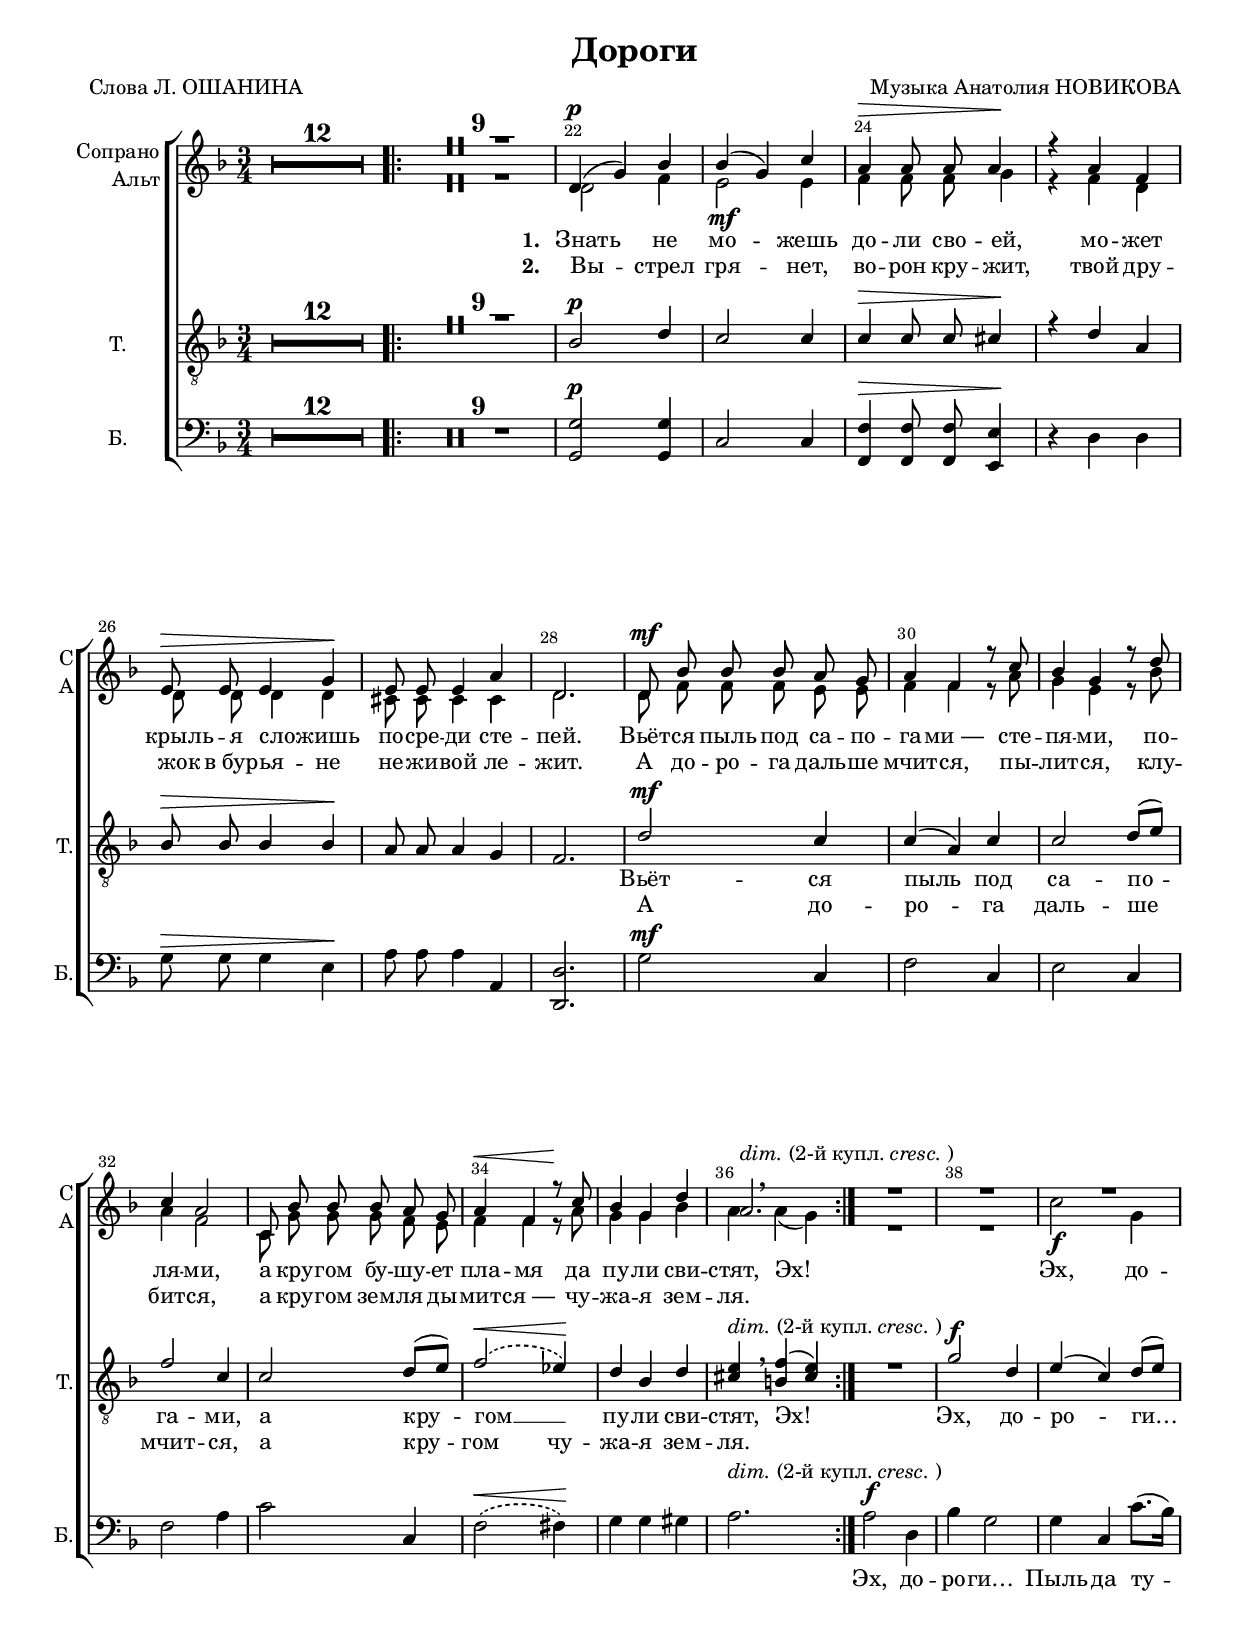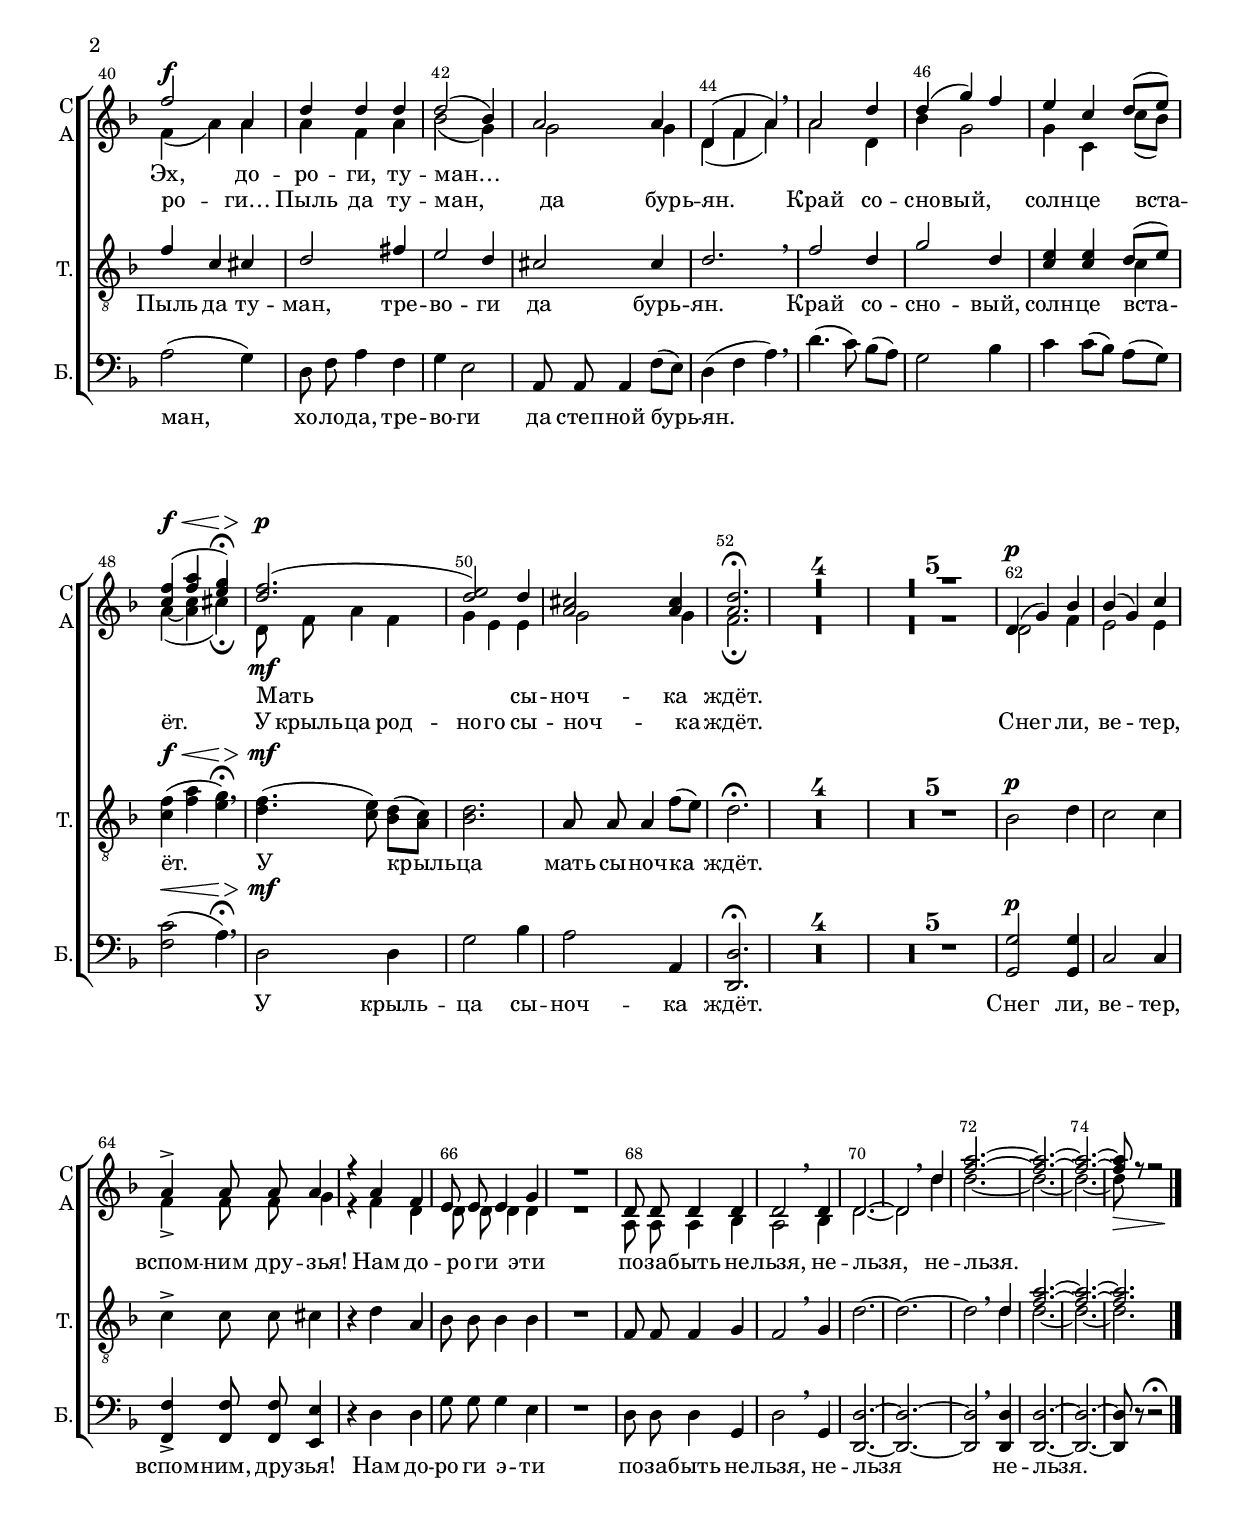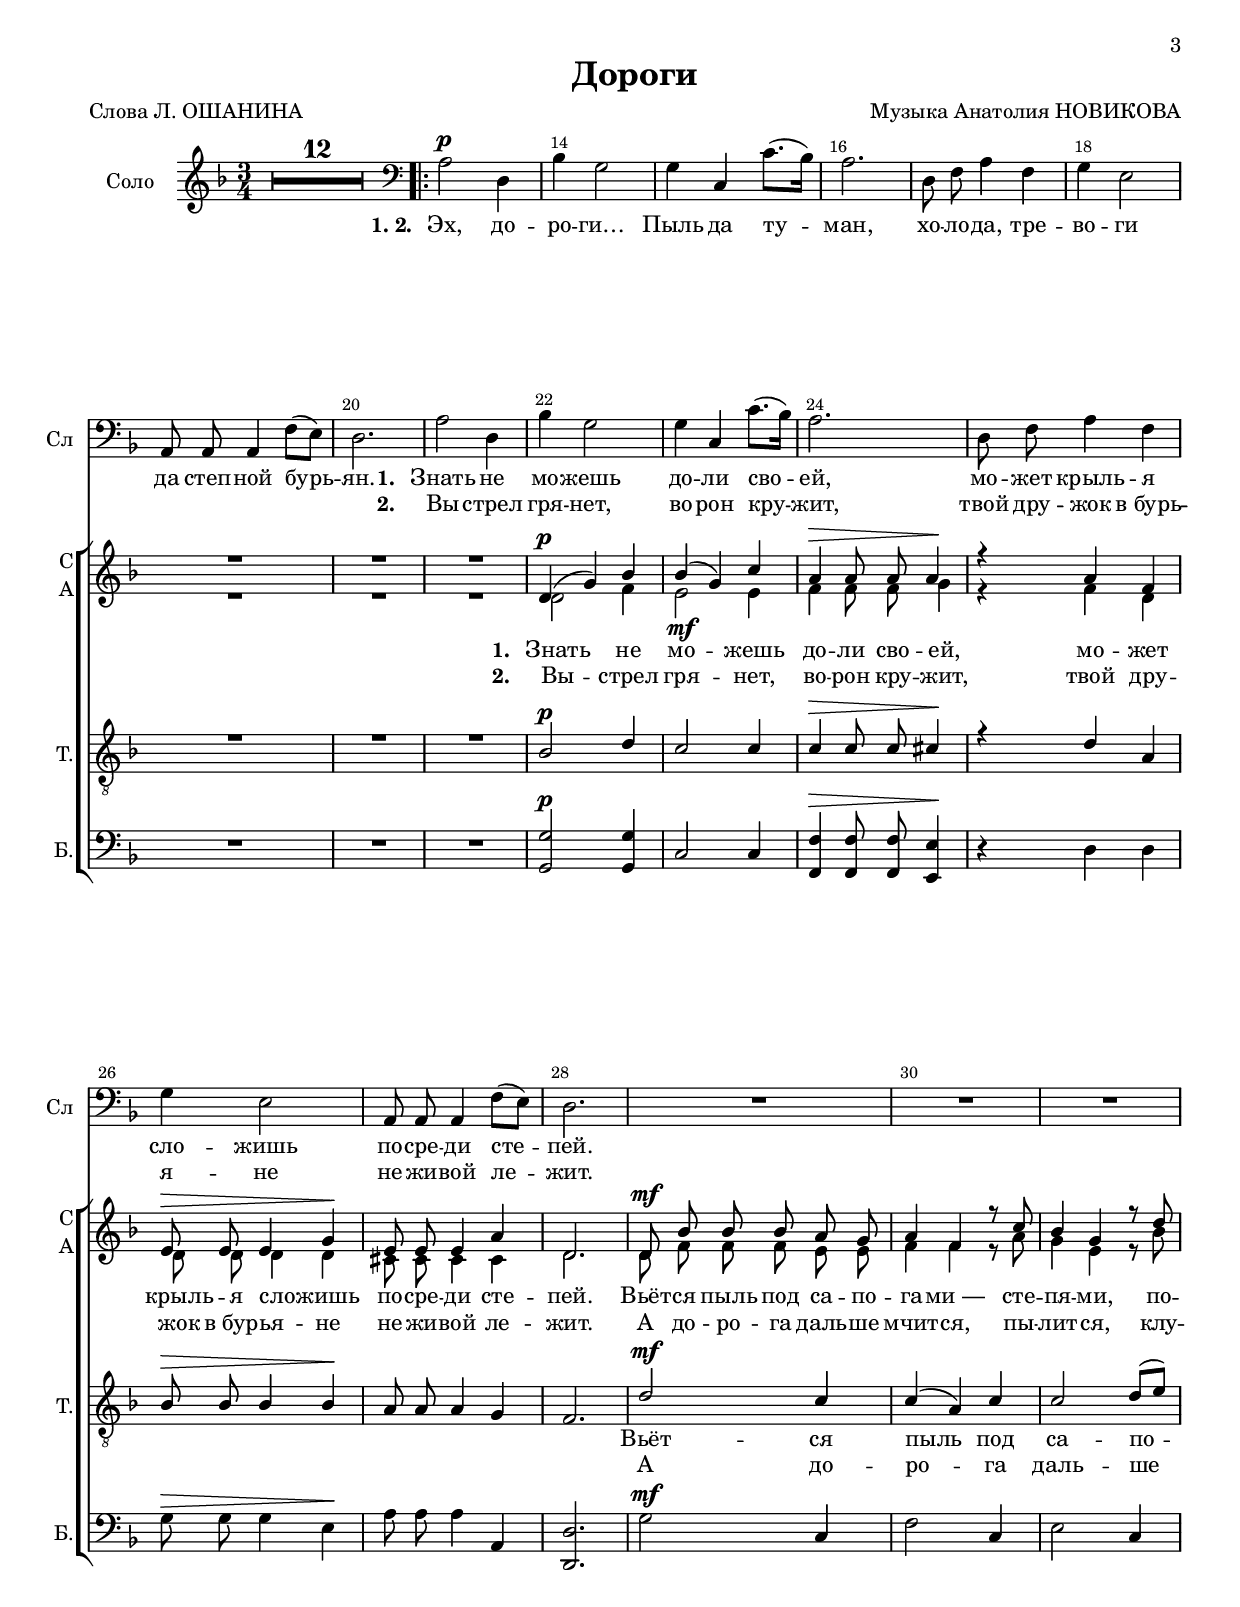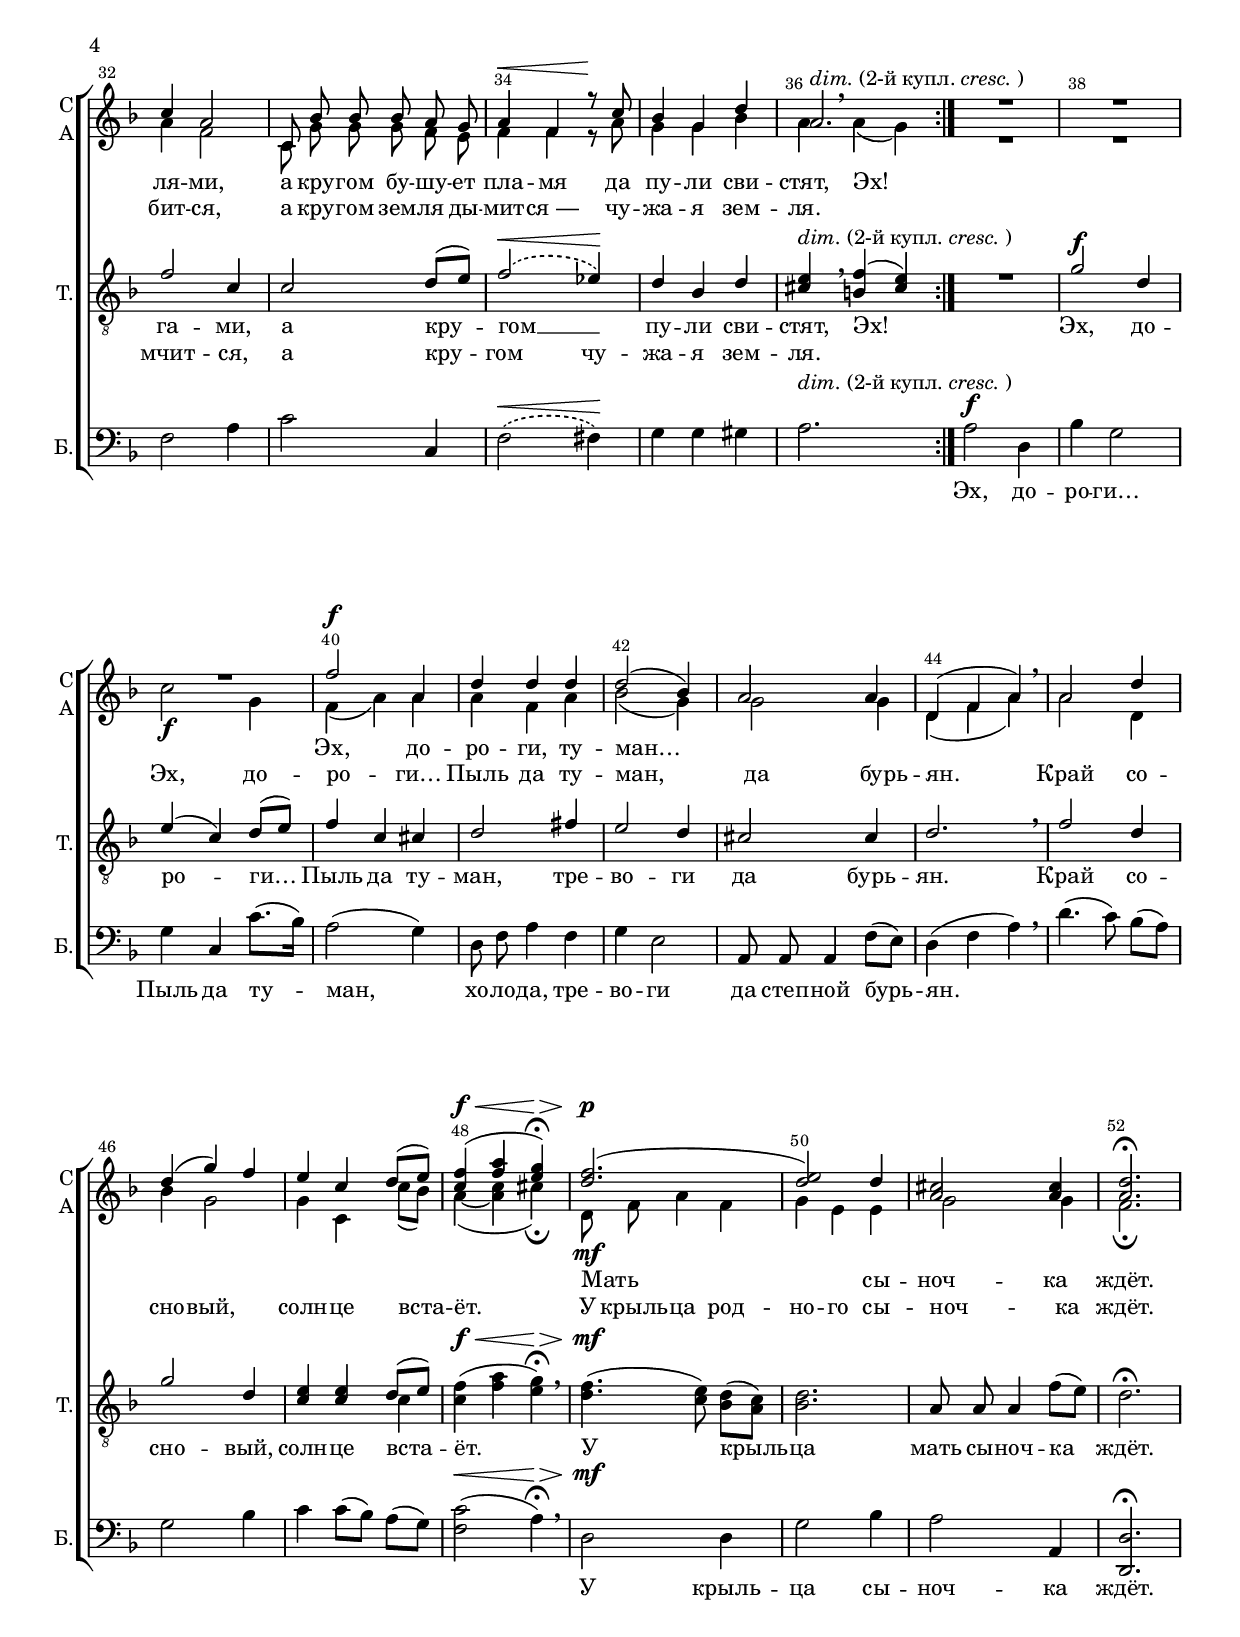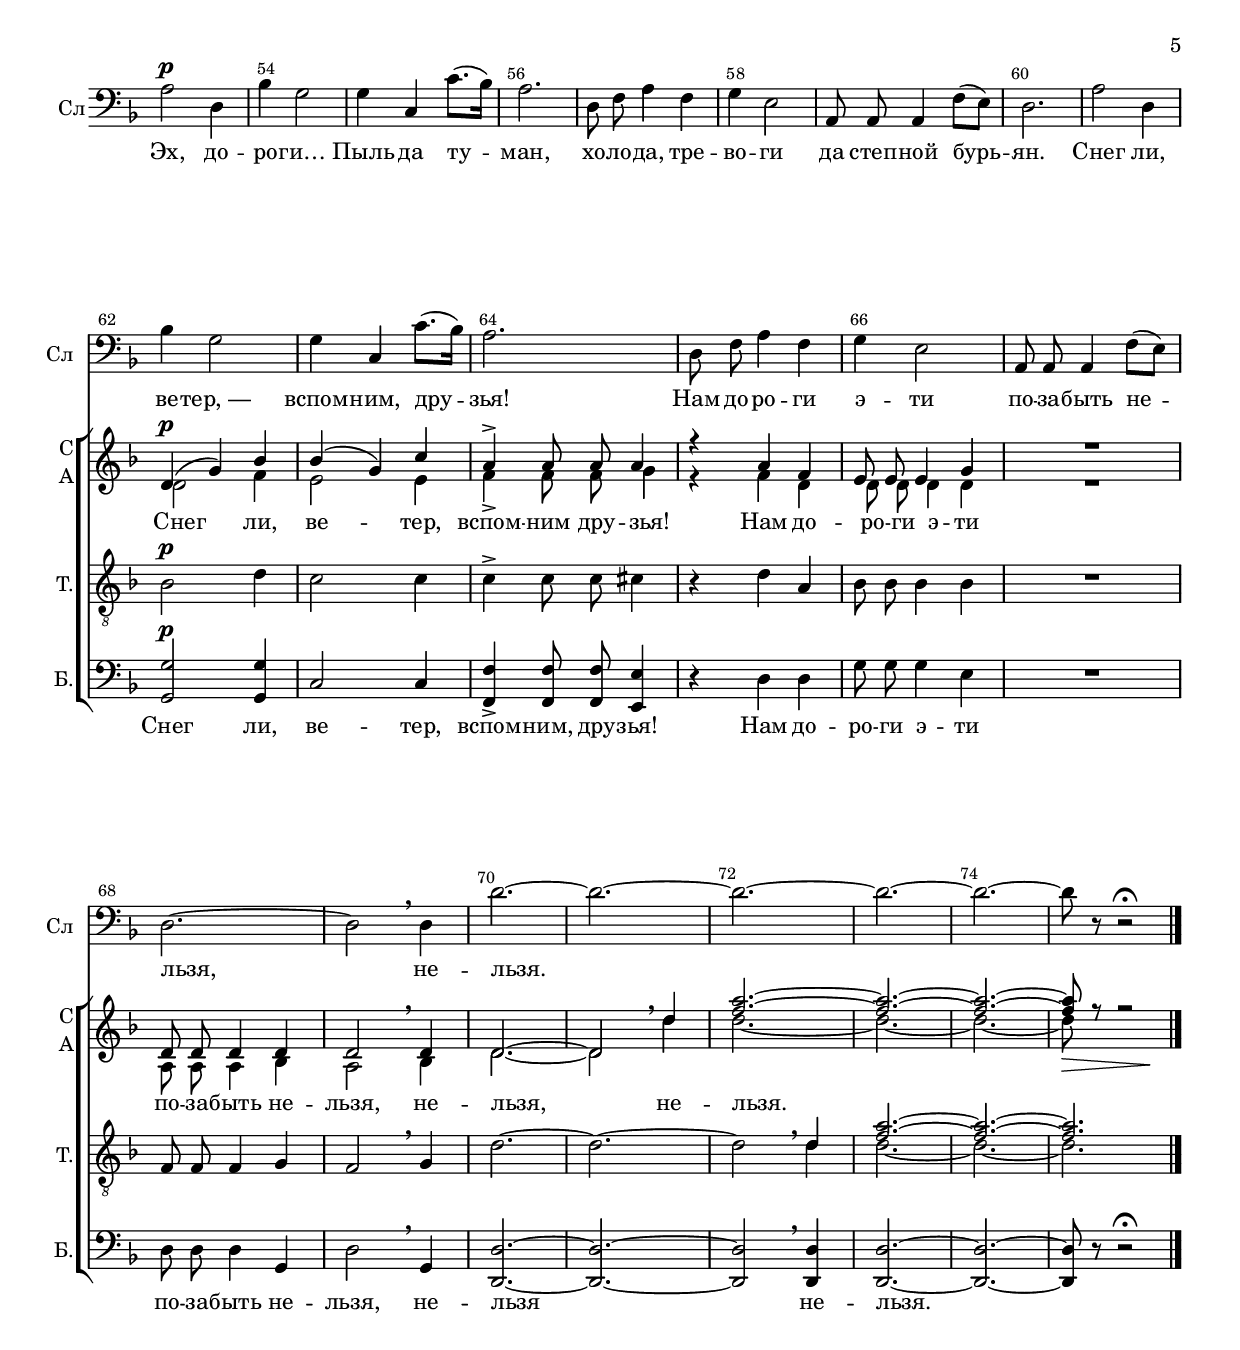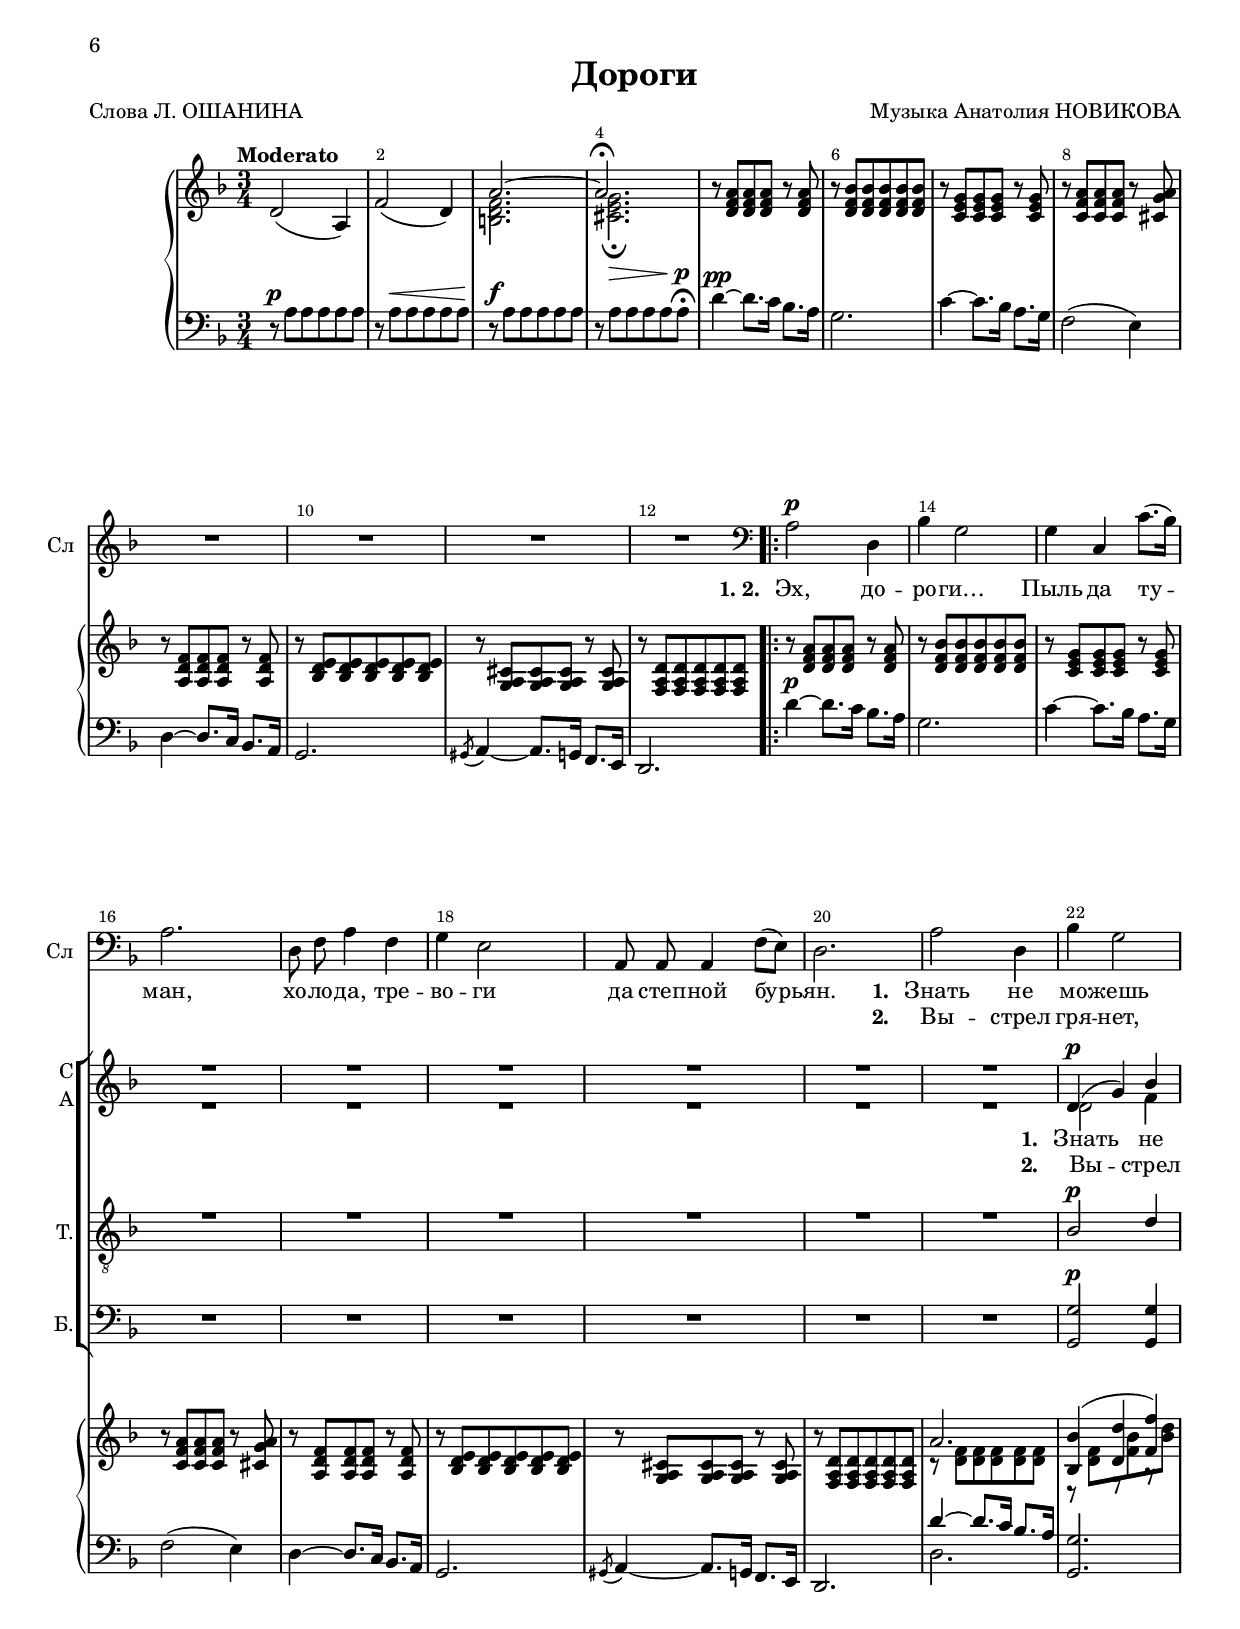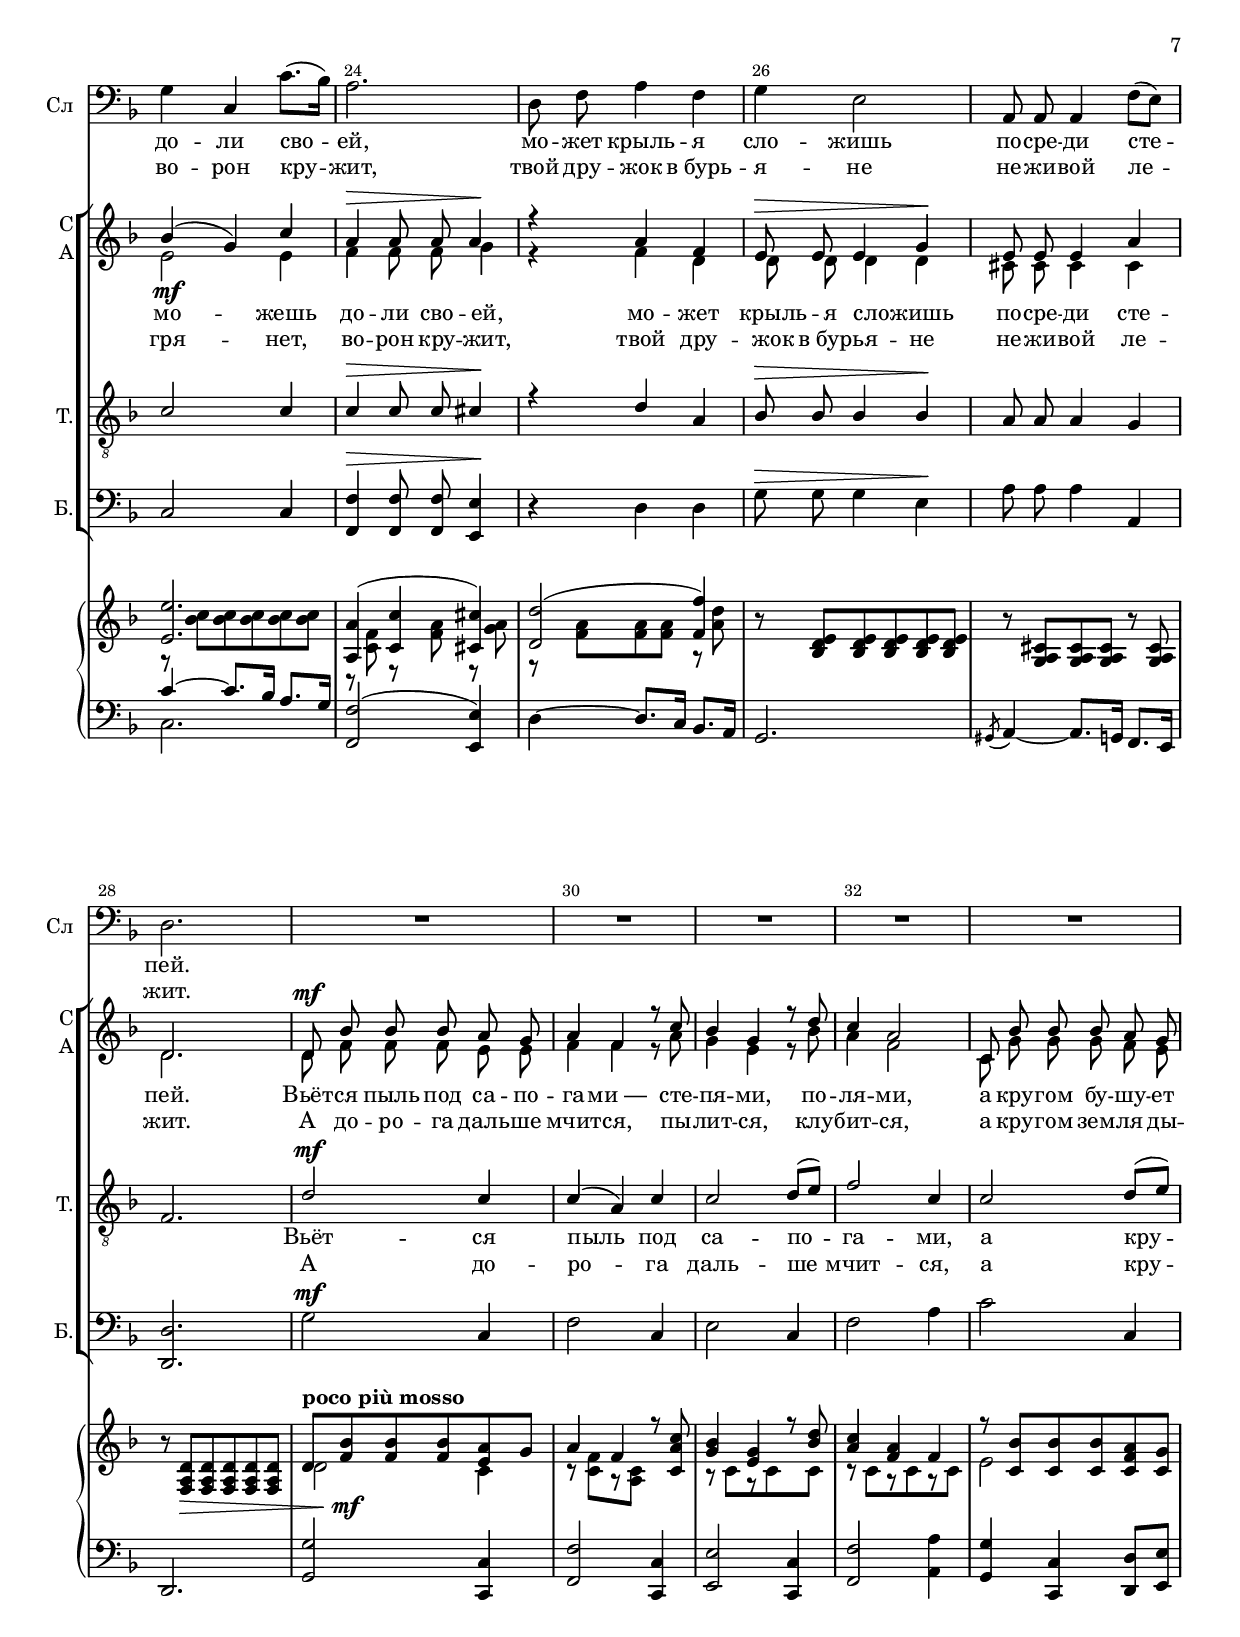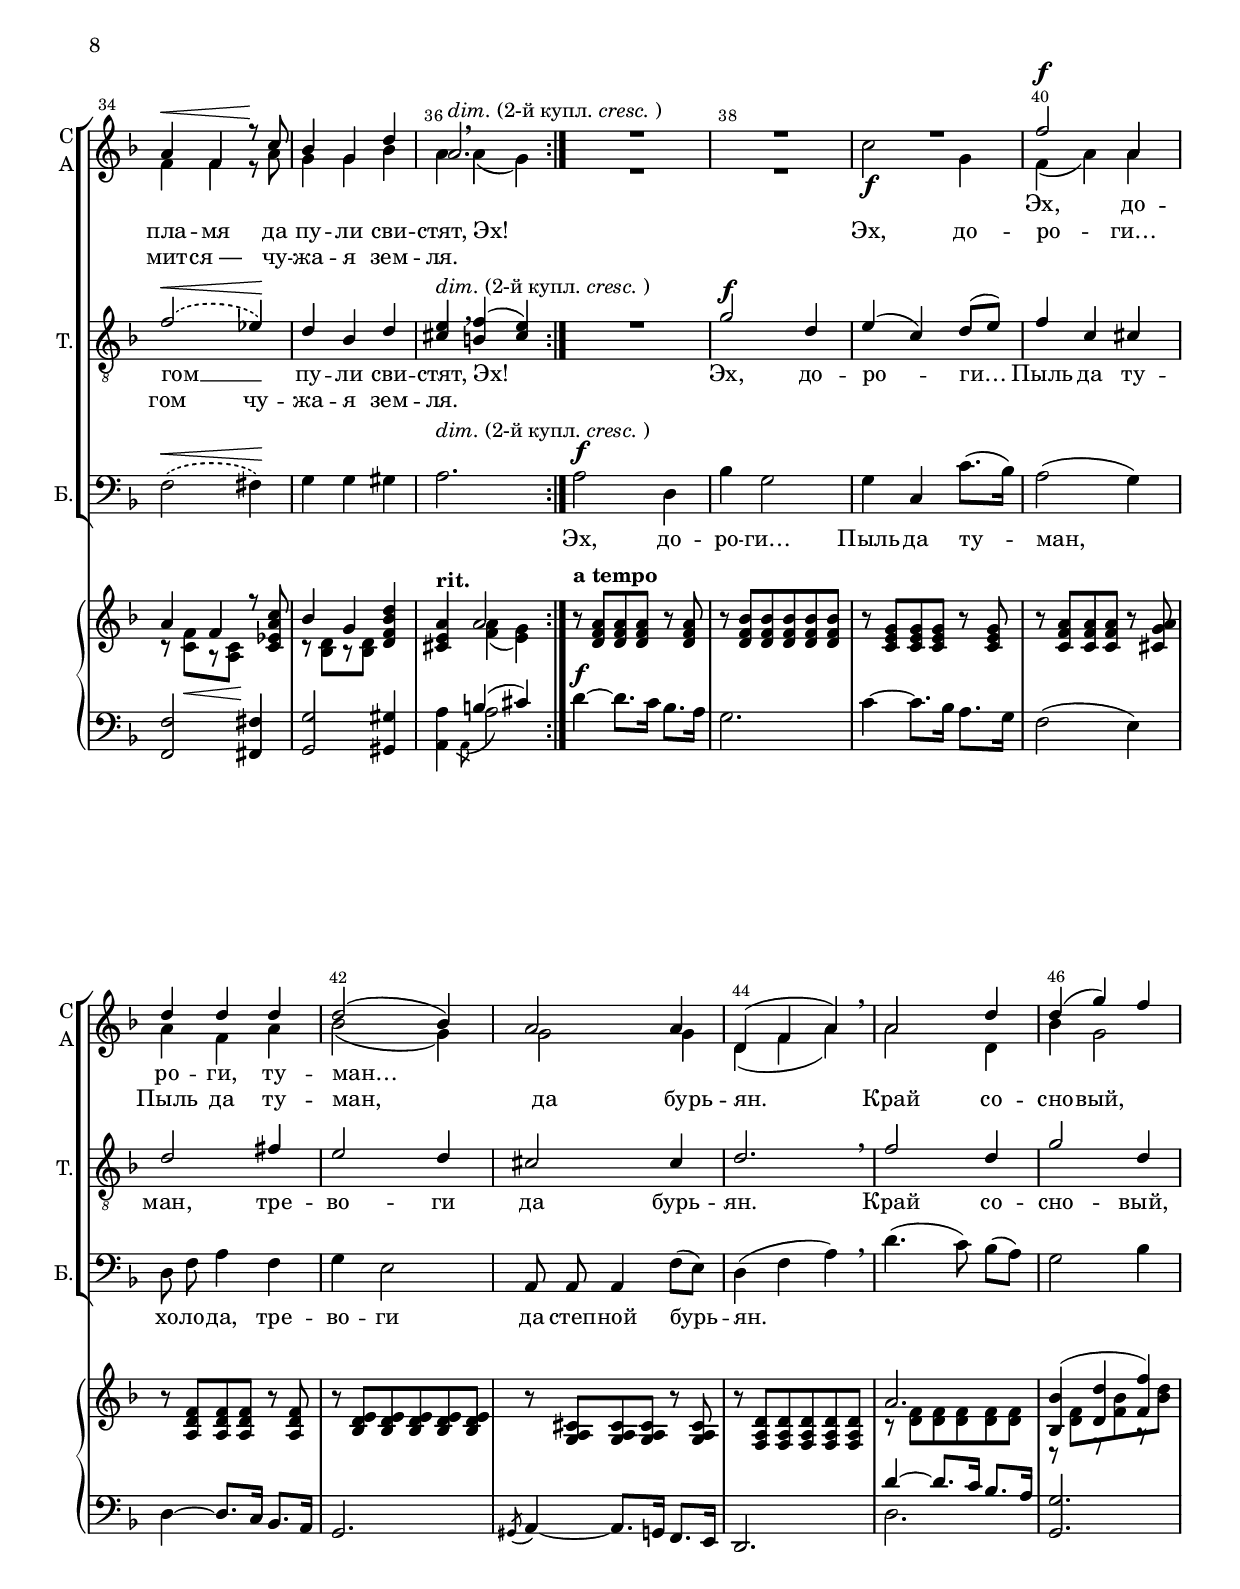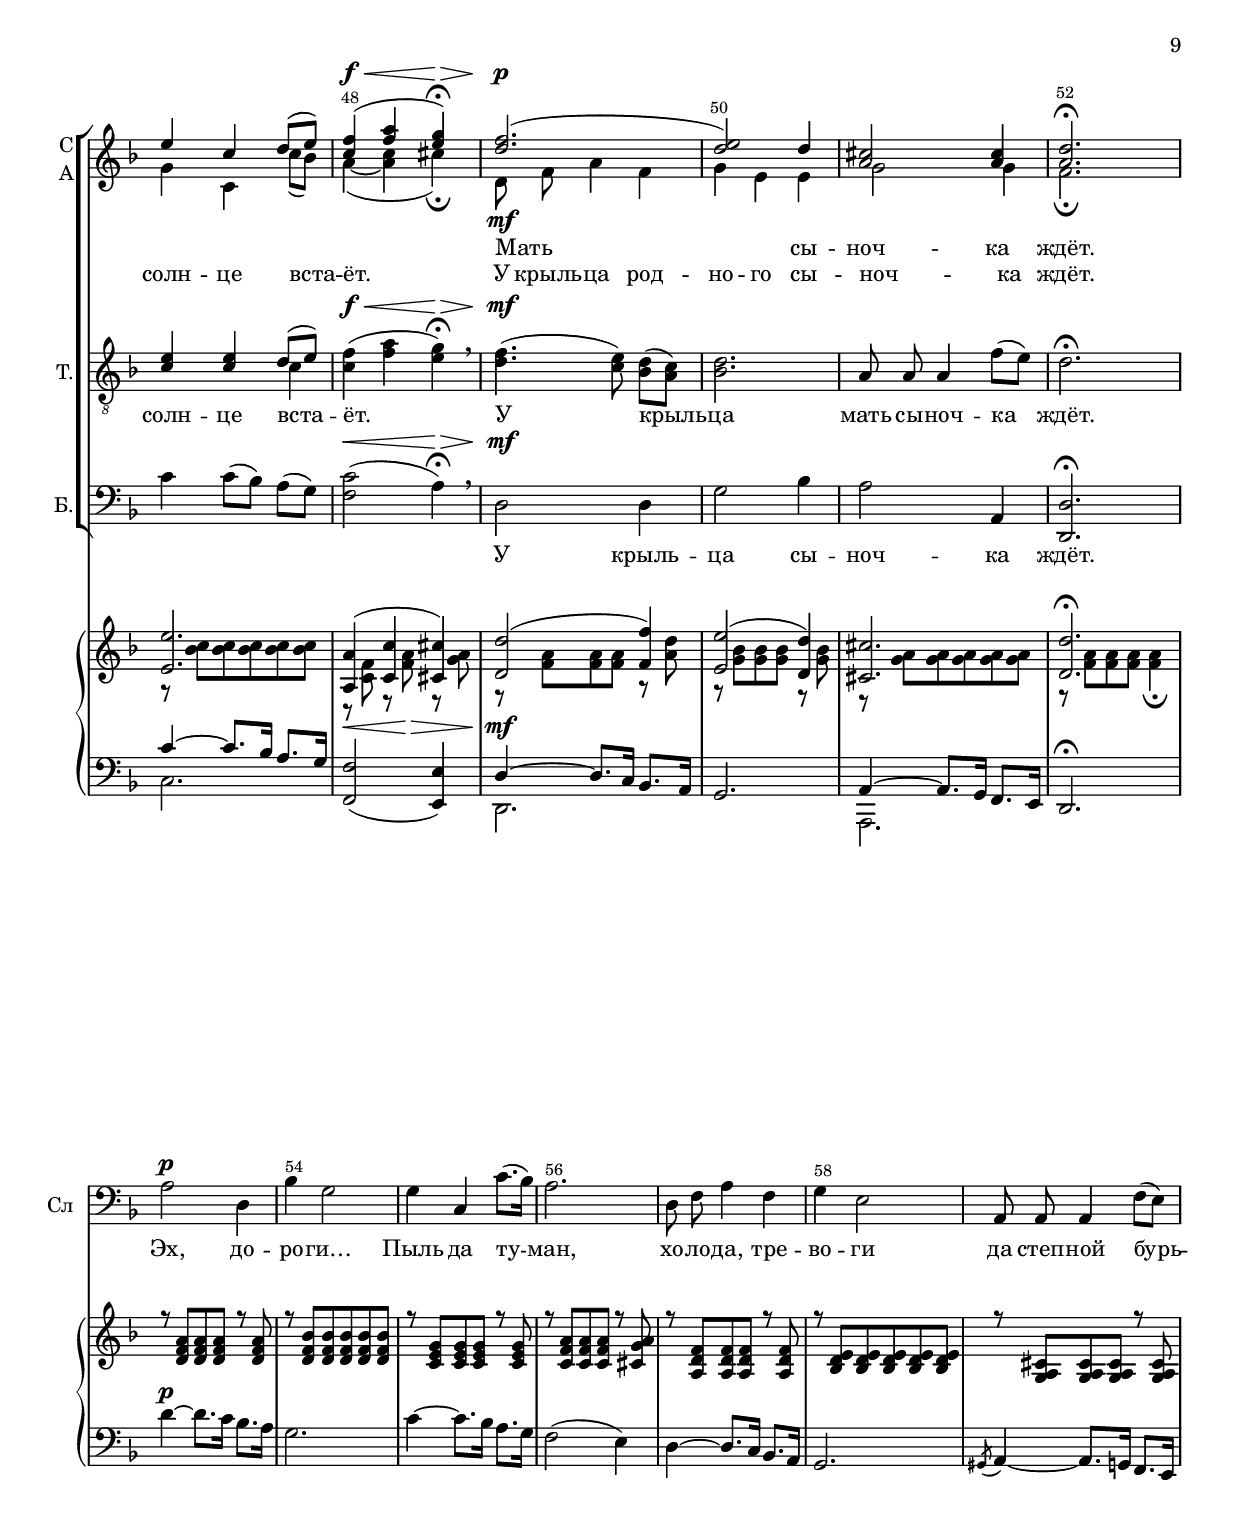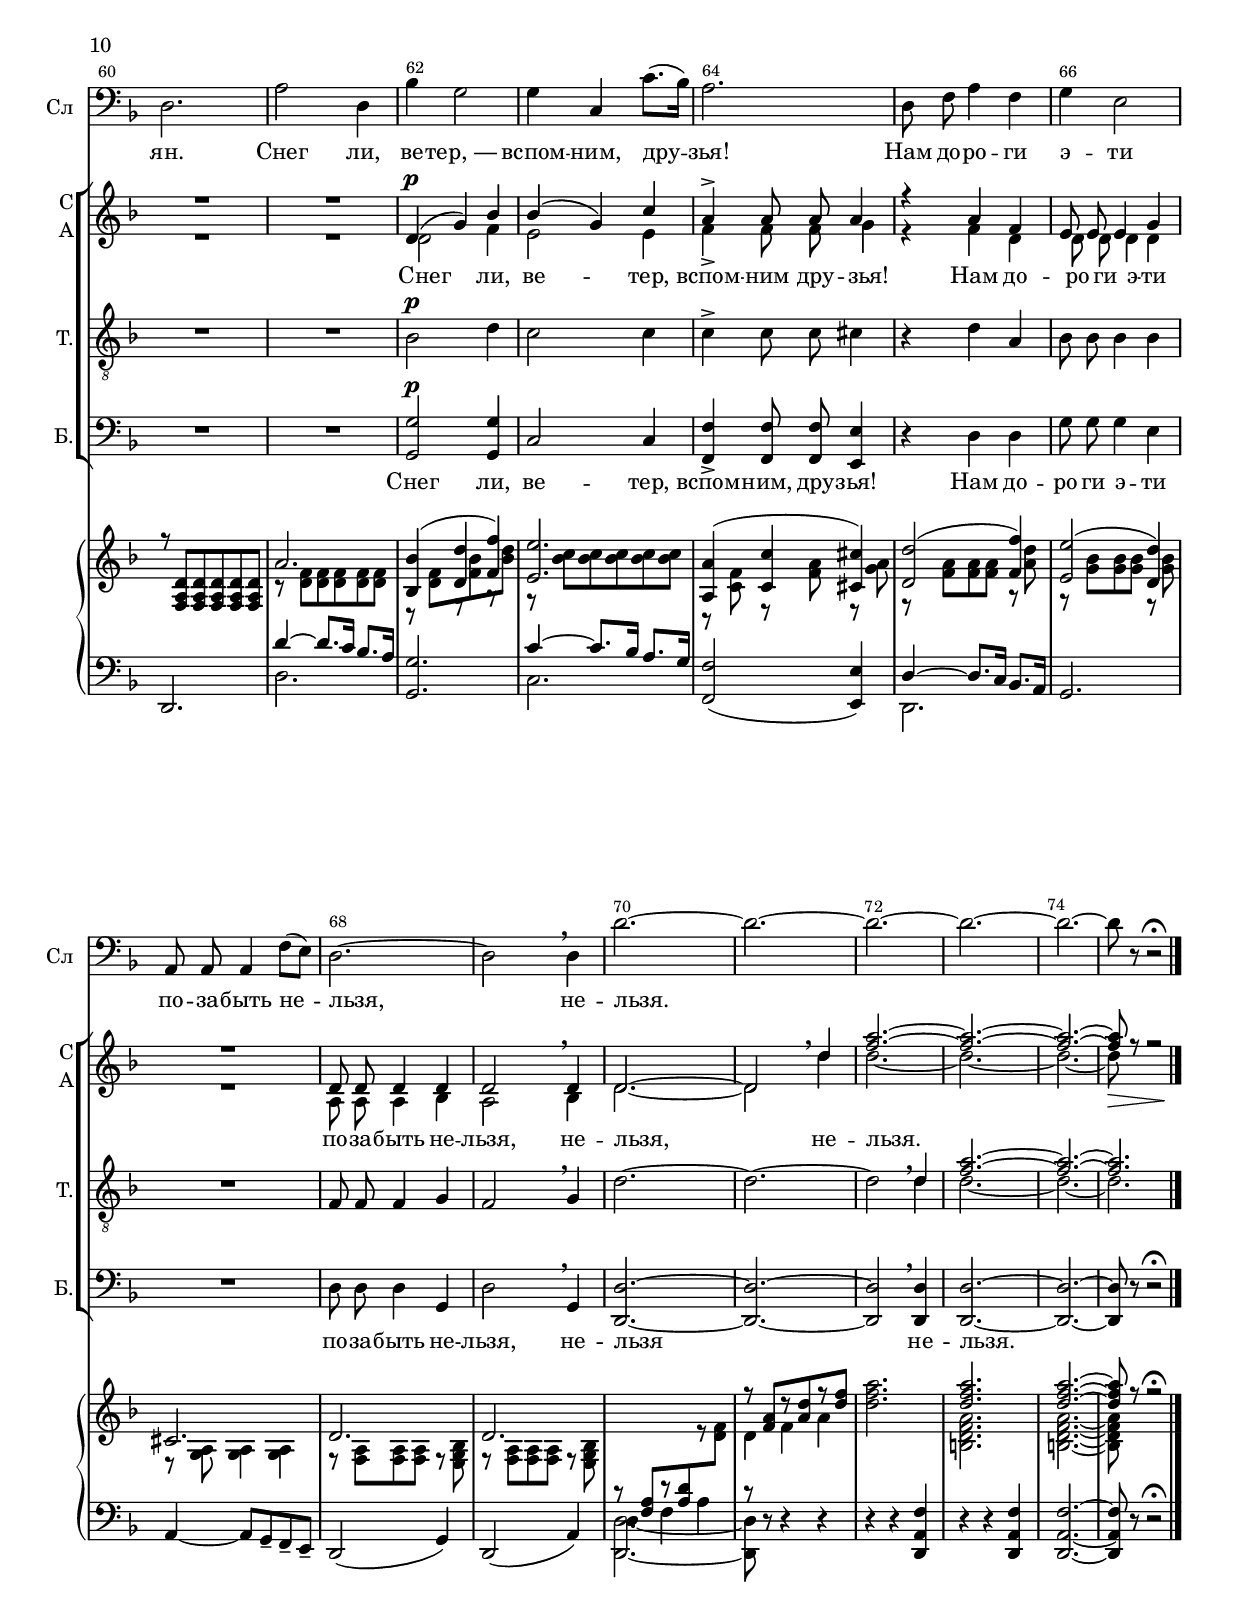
\version "2.20.0"

% закомментируйте строку ниже, чтобы получался pdf с навигацией
#(ly:set-option 'point-and-click #f)
#(ly:set-option 'midi-extension "mid")
#(set-default-paper-size "a4")
#(set-global-staff-size 18)

\header {
  title = "Дороги"
  composer = "Музыка Анатолия НОВИКОВА"
  poet = "Слова Л. ОШАНИНА"
  % Удалить строку версии LilyPond 
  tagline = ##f
}

global = {
  \key d \minor
  \time 3/4
  \numericTimeSignature
  \override Score.BarNumber.break-visibility = #end-of-line-invisible
  \override Score.BarNumber.X-offset = #1
  \override Score.BarNumber.self-alignment-X = #LEFT
  \set Score.barNumberVisibility = #(every-nth-bar-number-visible 2)
  \compressFullBarRests
}

abr = { \break }
abr = {}

solovoice = \relative c' {
  \global
  \dynamicUp
  \autoBeamOff
  
  R2.*12
  \oneVoice
  \clef bass 
  \repeat volta 2 {
    a2\p d,4 |
  bes' g2 |
  g4 c, c'8.([ bes16)] |
  a2. | \abr
  
  d,8 f a4 f |
  g e2 |
  a,8 a a4 f'8[( e]) |
  d2. | \abr
  
  a'2 d,4 |
  bes' g2 |
  g4 c, c'8.[( bes16]) |
  a2. |
  d,8 f a4 f | \abr
  
  g e2 |
  a,8 a a4 f'8[( e]) |
  d2. |
  R2. |
  
  R2.*7 }
  R2.*16
  a'2\p d,4 |
  bes' g2 |
  g4 c, c'8.([ bes16]) |
  a2. | \abr
  
  d,8 f a4 f |
  g e2 |
  a,8 a a4 f'8[( e]) | \abr  
  
  d2. |
  a'2 d,4 |
  bes' g2 | \abr 
  
  g4 c, c'8.[( bes16]) |
  a2. |
  d,8 f a4 f |
  g e2 | \abr
  
  a,8 a a4 f'8[( e]) |
  d2.~ |
  d2 \breathe d4 |
  d'2.~ |
  d~ |
  d~ |
  d~ |
  d~ |
  d8 r r2\fermata
  
}

sololyrics = \lyricmode {
  \set stanza = "1. 2. " Эх, до -- ро -- ги… Пыль да ту -- ман,
  хо -- ло -- да, тре -- во -- ги да степ -- ной бурь -- ян.
  \set stanza = "1. " Знать не мо -- жешь до -- ли сво -- ей, мо -- жет крыль -- я
  сло -- жишь по -- сре -- ди сте -- пей.
  
  Эх, до -- ро -- ги… Пыль да ту -- ман,
  хо -- ло -- да, тре -- во -- ги да степ -- ной бурь -- 
  ян. Снег ли, ве -- тер,_―
  вспом -- ним, дру -- зья! Нам до -- ро -- ги э -- ти
  по -- за -- быть не -- льзя, не -- льзя.
}

sololyricsii = \lyricmode {
  \repeat unfold 19 \skip 1
  \set stanza = "2. " Вы -- стрел гря -- нет, во -- рон кру -- жит, твой дру -- жок в_бурь --
  я -- не не -- жи -- вой ле -- жит.
}


sopvoice = \relative c' {
  \global
  \dynamicUp
  \autoBeamOff
  R2.*12
  \repeat volta 2 {
    R2.*9
    d4\p( g) bes |
    bes( g) c |
    a\> a8 a a4\! |
    r a f | \abr
    
    e8\> e e4 g\! |
    e8 e e4 a |
    d,2. |
    d8\mf bes' bes bes a g | \abr
    
    % page 8
    a4 f r8 c' |
    bes4 g r8 d' |
    c4 a2 |
    c,8 bes' bes bes a g | \abr
    
    a4\< f r8\! c' |
    bes4 g d' |
    a2.^\markup{ \italic"dim." "(2-й купл." \italic "cresc." ")"}
  }
  R2.*3 f'2\f a,4 |
  d d d |
  d2( bes4) | \abr
  
  a2 a4 |
  d,( f a) |
  a2 d4 |
  d( g) f |
  e c d8[( e]) | \abr
  
  <c f>4\f\<( <f a> <e g>)\fermata\> |
  <d f>2.(\p |
  <d e>2) d4 |
  <cis a>2 q4 |
  <d a>2.\fermata |
  
  R2.*9 d,4\p( g) bes |
  bes( g) c |
  a4-> a8 a a4 |
  r4 a f |
  e8 e e4 g |
  
  R2. d8 d d4 d |
  d2 d4 |
  d2.~ |
  d2 d'4 |
  <f a>2.~ |
  q~ |
  q~ |
  q8 r8 r2
  \bar "|."
  
}

soplyrics = \lyricmode {
  \set stanza = "1. " Знать не мо -- жешь до -- ли сво -- ей, мо -- жет крыль -- я
  сло -- жишь по -- сре -- ди сте -- пей.
  
  Вьёт -- ся пыль под са -- по -- 
  га -- ми_― сте -- пя -- ми, по -- ля -- ми, а кру -- гом бу -- шу -- ет
  пла -- мя да пу -- ли сви -- стят, Эх!
  
  Эх, до -- ро -- ги… Пыль да ту -- ман,
  да бурь -- ян. Край со -- сно -- вый, солн -- це вста --
  ёт. У крыль -- ца род -- но -- го сы -- ноч -- ка ждёт.
  
  Снег ли,
  ве -- тер, вспом -- ним дру -- зья! Нам до -- ро -- ги э -- ти
  по -- за -- быть не -- льзя, не -- льзя, не -- льзя.
}

soplyricsii = \lyricmode {
  \set stanza = "2. " Вы -- стрел гря -- нет, во -- рон кру -- жит, твой дру -- жок в_бурь --
  я -- не не -- жи -- вой ле -- жит.
  
  А до -- ро -- га даль -- ше
  мчит -- ся, пы -- лит -- ся, клу -- бит -- ся, а кру -- гом зем -- ля ды --
  мит -- ся_― чу -- жа -- я зем -- ля.
}

soplyricsiii = \lyricmode {
  
  \repeat unfold 46 \skip 1
  
  Эх, до -- ро -- ги, ту -- ман…
  
  \repeat unfold 11 \skip 1
  Мать сы -- ноч -- ка ждёт.
}

altvoice = \relative c' {
  \global
  \dynamicDown
  \autoBeamOff
  R2.*12
  \repeat volta 2 {
    R2.*9
    d2 f4 |
    e2\mf e4 |
    f4 f8 f g4 |
    r f d |
    
    d8 d d4 d |
    cis8 cis cis4 cis |
    d2. |
    d8 f f f e e |
    
    f4 f r8 a |
    g4 e r8 bes' |
    a4 f2 |
    c8 g' g g f e |
    
    f4 f r8 a |
    g4 g bes |
    a \breathe a( g)
  }
  R2.*2
  c2\f g4 |
  f( a) a |
  a f a |
  bes2( g4) | \abr
  
  g2 g4 |
  d( f a) \breathe |
  a2 d,4 |
  bes' g2 |
  g4 c, c'8[( bes]) | \abr
  
  a4~( <a c> cis)\fermata |
  d,8\mf f a4 f |
  g e e |
  g2 g4 |
  f2.\fermata |
  
  R2.*4 |
  
  % page 10
  R2.*5 |
  d2 f4 | \abr
  
  e2 e4 |
  f4-> f8 f g4 |
  r4 f d |
  d8 d d4 d | \abr
  
  % page 11
  R2. |
  a8 a a4 bes |
  a2 \breathe bes4 |
  d2.~ |
  d2 \breathe d'4 |
  d2.~ |
  d~ |
  d~ |
  << d8 { s8\> s s4 s\! } >>
}

altlyrics = \lyricmode {
 alt alt alt
}

tenorvoice = \relative c' {
  \global
  \dynamicUp
  \autoBeamOff
  R2.*12
  
  \repeat volta 2 {
    R2.*9
    bes2\p d4 |
    c2 c4 |
    c4\> c8 c cis4\! |
    r d a | 
    
    bes8\> bes bes4 bes\! |
    a8 a a4 g |
    f2. |
    d'2\mf c4 |
    
    c( a) c |
    c2 d8[( e]) |
    f2 c4 |
    c2 d8[( e]) |
    
    \once \phrasingSlurDashed f2\<\( es4\)\! |
    d4 bes d |
    <cis e>4 ^\markup{ \italic"dim." "(2-й купл." \italic "cresc." ")"} \breathe <b f'>( <cis e>) 
  }
  
  R2. |
  g'2\f d4 |
  
  e4( c) d8[( e]) |
  f4 c cis |
  d2 fis4 |
  e2 d4 |
  
  % page 9
  cis2 cis4 |
  d2. \breathe |
  f2 d4 |
  g2 d4 |
  <c e> q << { \voiceOne d8[( e]) } \new Voice { \voiceTwo c4 } >> \oneVoice |
  
  <c f>4\f\<( <f a> <e g>4)\fermata\> \breathe |
  <d f>4.\mf( <c e>8) <bes d>8[( <a c>]) |
  <bes d>2. |
  a8 a a4 f'8[( e]) |
  d2.\fermata |
  
  R2.*4 |
  
  % page 10
  R2.*5 |
  bes2\p d4 | 
  
  c2 c4 |
  c-> c8 c cis4 |
  r d a |
  bes8 bes bes4 bes |
  
  % page 11
  R2. |
  f8 f f4 g |
  f2 \breathe g4 |
  d'2.~ |
  d~ |
  d2 \breathe << { \voiceOne d4 <f a>2.~ q~ q } \new Voice { \voiceTwo d4 d2.~ d~ d }  >>
  
}

tenorlyrics = \lyricmode {
  \repeat unfold 19 \skip 1
  Вьёт -- ся пыль под са -- по -- га -- ми, а кру -- 
  гом __ _ пу -- ли сви -- стят, Эх!
  
  Эх, до -- ро -- ги… Пыль да ту -- ман, тре -- во -- ги
  да бурь -- ян. Край со -- сно -- вый, солн -- це вста --
  ёт. У крыль -- ца мать сы -- ноч -- ка ждёт.
}

tenorlyricsi = \lyricmode {
  \repeat unfold 19 \skip 1
  А до -- ро -- га даль -- ше мчит -- ся, а кру -- 
  гом2 чу4 -- жа -- я зем -- ля.
}


bassvoice = \relative c {
  \global
  \dynamicUp
  \autoBeamOff
 R2.*12
  
  \repeat volta 2 {
    R2.*9
    <g g'>2\p q4 |
    c2 c4 |
    <f f,>4\> q8 q <e e,>4\! |
    r d d |
    
    g8\> g g4 e\! |
    a8 a a4 a, |
    <d d,>2. |
    g2\mf c,4 |
    
    f2 c4 |
    e2 c4 |
    f2 a4 |
    c2 c,4 |
    
    \once \phrasingSlurDashed f2\<\( fis4\!\) |
    g g gis |
    a2.^\markup{ \italic"dim." "(2-й купл." \italic "cresc." ")"}
  }
    a2\f d,4 |
    bes' g2 |
    
    g4 c, c'8.[( bes16]) |
    a2( g4) |
    d8 f a4 f |
    g e2 |
    
    %page 9
    a,8 a a4 f'8[( e]) |
    d4( f a) \breathe |
    d4.( c8) bes[( a]) |
    g2 bes4 |
    c4 c8[( bes]) a[( g]) |
    
    <f c'>2\<( a4)\fermata\> \breathe |
    d,2\mf d4 |
    g2 bes4 |
    a2 a,4 |
    <d d,>2.\fermata |
    
    R2.*4
    
    % page 10
    
    R2.*5
  <g g,>2\p q4 |
  
  c,2 c4 |
  <f f,>4-> q8 q <e e,>4 |
  r d d |
  g8 g g4 e |
  
  %page 11
  R2. |
  d8 d d4 g, |
  d'2 \breathe g,4 |
  <d d'>2.~ |
  q~ |
  q2 \breathe q4 |
  q2.~ |
  q~ |
  q8 r r2\fermata
    
}


basslyrics = \lyricmode {
  \repeat unfold 19 \skip 1
  \repeat unfold 16 \skip 1
  Эх, до -- ро -- ги…
  Пыль да ту -- ман, хо -- ло -- да, тре -- во -- ги
  да степ -- ной бурь -- ян.
  \repeat unfold 8 \skip 1
  У крыль -- ца сы -- ноч -- ка ждёт.
  
  Снег ли, ве -- тер, вспом -- ним, дру -- зья!
  Нам до -- ро -- ги э -- ти
  по -- за -- быть не -- льзя, не -- льзя
  не -- льзя.

  
}


U = { \change Staff = right  }
D = { \change Staff = left }

scoreInstrRightU = \relative c' {
  \tempo "Moderato"
  \oneVoice
  d2( a4) |
  f'2( d4) |
  \voiceOne a'2.~ |
  a2.\fermata | \abr
  
  \oneVoice
  r8 <a f d> q q r q |
  r <bes f d> q q q q |
  r <g e c> q q r q |
  r <a f c> q q r <a g cis,> | \abr
  
  r <f d a> q q r q |
  r <e d bes> q q q q |
  r <cis a g> q q r q |
  r <d a f> q q q q | \abr
  
  \repeat volta 2 {
    r <a' f d> q q r q |
    r <bes f d> q q q q |
    r <g e c> q q r q |
    r <a f c> q q r <a g cis,> | \abr
    
    r <f d a> q q r q |
    r <e d bes> q q q q |
    r < cis a g> q q r q |
     r < d a f> q q q q | \abr
     
   \voiceOne a'2. |
   <bes bes,>4( <d d,> <f f,>) |
   <e e,>2. |
   <a, a,>4( <c c,> <cis cis,>) |
   <d d,>2( <f f,>4) | \abr
   
   \oneVoice r8 <e, d bes> q q q q |
   r <cis a g> q q r q |
   r <d a f>\> q q q q
   \voiceOne d^\markup\bold"poco più mosso" <f bes>\mf q q <a e> g | \abr
   
   % page 8
   a4 f r8 <c' a c,> |
   <bes g>4 <g e> r8 <bes d> |
   <a c>4 <f a> f |
   r8 <bes c,> q q <a f c> <g c,> | \abr
   
   a4 f r8 <c' a es c> |
   bes4 g <d' bes f d> |
   <a e cis>^\markup\bold"rit." a2
  }
  
  \oneVoice
  r8^\markup\bold"a tempo" <a f d> q q r q |
  r <bes f d> q q q q | \abr
  
  r <g e c> q q r q |
  r <a f c> q q r <a g cis,> |
  r <f d a> q q r q |
  r <e d bes> q q q q | \abr
  
  % page 9
  r < cis a g> q q r q |
  r < d a f> q q q q |
  
  \voiceOne a'2. |
  <bes bes,>4( <d d,> <f f,>) |
  <e e,>2. | \abr
  
  
  <a, a,>4( <c c,> <cis cis,>) |
  <d d,>2( <f f,>4) |
  <e e,>2( <d d,>4) |
  <cis cis,>2. |
  <d d,>2.\fermata | \abr
  
  r8 <a f d> q q r q |
  r <bes f d> q q q q |
  r <g e c> q q r q |
  r <a f c> q q r <a g cis,> | \abr
  
  % page 10
  r <f d a> q q r q |
  r <e d bes> q q q q | 
  r < cis a g> q q r q | \abr
  
  r < d a f> q q q q |
  \voiceOne a'2. |
  <bes bes,>4( <d d,> <f f,>) | \abr
  
  
  <e e,>2. | 
  <a, a,>4( <c c,> <cis cis,>) |
  <d d,>2( <f f,>4) |
  <e e,>2( <d d,>4) | \abr
  
  % page 11
  cis,2. |
  d2. |
  d2. |
  \D \voiceOne r8 <f, a>[ r <a d> \U \voiceTwo r <d f>] | \abr
  
  \voiceOne r <f a>[ r <a d> r <d f>] |
  \oneVoice <d f a>2. |
  \voiceOne q |
  q~ |
  q8 r r2\fermata \bar "|."
}

scoreInstrRightD = \relative c' {
  \voiceTwo
  s2.*2
  <b d f>2. |
  <cis e g>\fermata | \abr
  s2.*4
  s2.*4
  \repeat volta 2 {
    s2.*4 |
    s2.*4 |
    
    % page 7
    r8 <d f> q q q q |
    r <d f>[ r <f bes> r <bes d>] |
    r <bes c> q q q q |
    r <c, f> r <f a> r <g a> |
    r <f a> q q r <a d> | \abr
    
    s2.*3 |
    d,2 c4 | \abr
    
    % page 8
    r8 <c f>[ r <a c>] s4 |
    r8 c[ r c s c] |
    r c[ r c r c] |
    e2 s4 | \abr
    
    r8 <c f>[\< r <a c>]\! s4 |
    r8 <bes d> [ r q] s4 |
    s4 <f' a>( <e g>)
  }
  s2.*2 | \abr
  s2.*4 | \abr
  
  % page 9
  s2.*2 |
  r8 <d f> q q q q |
  r <d f>[ r <f bes> r <bes d>] |
  r <bes c> q q q q | \abr
  
  r\< <c, f> r <f a>\> r <g a> |
  r\mf <f a> q q r <a d> |
  r <g bes> q q r q |
  r <g a> q q q q |
  r <f a> q q q4\fermata \abr
  
  s2.*4 |
  
  % page 10
  s2.*3 | \abr
  
  s2. 
  r8 <d f> q q q q |
  r <d f>[ r <f bes> r <bes d>] |
  r <bes c> q q q q |
  r <c, f> r <f a> r <g a> |
  r <f a> q q r <a d> |
  r <g bes> q q r q |\abr
  
  r <g, a> q4 q |
  r8 <f a> q q r <e g bes> |
  r <f a> q q r <e g bes> |
  s2. | \abr
  
  d'4 f a
  s2. |
  <b, d f a>2.
  q2.~ |
  q8              
}

scoreInstrLeftU = \relative c' {
  \oneVoice
  \dynamicUp
  \clef bass
  r8\p a a a a a |
  r a \< a a a a |
  r\f a a a a a |
  r a\> a a a a\p\fermata | \abr
  
  d4~\pp d8. c16 bes8. a16 |
  g2. |
  c4~ c8. bes16 a8. g16 |
  f2( e4) | \abr
  
  d4~ d8. c16 bes8. a16 |
  g2. |
  \acciaccatura gis8 a4~ a8. g16 f8. e16 |
  d2. | \abr
  
  \repeat volta 2 {
    d''4~\p d8. c16 bes8. a16 |
    g2. |
    c4~ c8. bes16 a8. g16 |
    f2( e4) | \abr
    
    d4~ d8. c16 bes8. a16 |
    g2. |
    \acciaccatura gis8 a4~ a8. g16 f8. e16 |
    d2. | \abr
    
    % page 7
    \voiceOne d''4~ d8. c16 bes8. a16 |
    <g g,>2. |
    c4~ c8. bes16 a8. g16 |
    <f f,>2( <e e,>4) |
    \oneVoice d4~ d8. c16 bes8. a16 | \abr
    
    g2. |
    \acciaccatura gis8 a4~ a8. g16 f8. e16 |
    d2. |
    <g g'>2 <c c,>4 | \abr
    
    % page 8
    <f f,>2 <c c,>4 |
    <e e,>2 <c c,>4 |
    <f f,>2 <a a,>4 |
    <g g,> <c, c,> <d d,>8 <e e,> | \abr
    
    <f f,>2 <fis fis,>4 |
    <g g,>2 <gis gis,>4 |
    <a a,>4 \voiceOne b4( cis) |
  }
  \oneVoice d4\f~ d8. c16 bes8. a16 |
  g2. | \abr
  
  c4~ c8. bes16 a8. g16 |
  f2( e4) |
  d~ d8. c16 bes8. a16 |
  g2. | \abr
  
  % page 9
  \acciaccatura gis8 a4~ a8. g16 f8. e16 |
  d2. |
  \voiceOne d''4~ d8. c16 bes8. a16 |
  \oneVoice <g g,>2. |
  \voiceOne c4~ c8. bes16 a8. g16 |
  \oneVoice <f f,>2( <e e,>4) | 
  
  
  \voiceOne d4~ d8. c16 bes8. a16 | 
    
  \oneVoice g2. |
  \voiceOne a4~ a8. g16 f8. e16 |
  d2.\fermata | \abr
  
  \oneVoice d''4~\p d8. c16 bes8. a16 |
  g2. |
  c4~ c8. bes16 a8. g16 |
  f 2( e4) |  \abr
  
  % page 10
  d~ d8. c16 bes8. a16 |
  g2. | 
  \acciaccatura gis8 a4~ a8. g16 f8. e16 | \abr
  
  d2. |
  \voiceOne d''4~ d8. c16 bes8. a16 |
  \oneVoice <g g,>2. | \abr
  
  \voiceOne c4~ c8. bes16 a8. g16 |
  \oneVoice <f f,>2( <e e,>4) |
  \voiceOne d4~ d8. c16 bes8. a16 |
  \oneVoice g2.
  
  % page 11
  a4~ a8 g-- f-- e-- |
  d2( g4) |
  d2( a'4) |
  \voiceTwo d4 f a | \abr
  \voiceOne
  
  r8 s s4 s
  \oneVoice r4 r <f a, d,> |
  r r q |
  q2.~ |
  q8 r r2\fermata
}

scoreInstrLeftD = \relative c {
  \voiceTwo
  s2.*4 |
  s2.*4 |
  s2.*4 |
  \repeat volta 2 {
    s2.*4 |
    s2.*4 |
    
    % page 7
    d2. |
    s |
    c |
    s2.*2 | \abr
    
    s2.*4 |
    
    % page 8
    s2.*4 | \abr
    
    s2.*2 |
    s4 \acciaccatura a8 a'2 
  }
  s2.*2 | \abr
  
  s2.*4 | \abr
  
  % page9
  s2.*2 d,2. s c | \abr
  
  s2.|
  d, |
  s |
  a |
  s | \abr
  
  s2.*4 | \abr
  
  % page 10
  s2.*3 |
  
  s2. |
  d' |
  s |
  
  c |
  s |
  d, |
  s
  
  % page 11
  s2.*3 |
  \voiceFour <d' d,>2.~ | \abr
  q8 \oneVoice r r4 r |
  
  
}

scoreInstrRight = \relative c'' {
  \global
  \clef treble
    << \new Voice \scoreInstrRightU
     \new Voice \scoreInstrRightD >>
}

scoreInstrLeft = \relative c' {
  \global
  \clef bass
  \dynamicUp
  << \new Voice \scoreInstrLeftU
     \new Voice \scoreInstrLeftD >>
}

scoreInstrPart =   \new PianoStaff 
<<
    \new Staff = "right" \with {
%      midiInstrument = "piano"
    } \scoreInstrRight
    \new Staff = "left" \with {
%      midiInstrument = "piano"
    } \scoreInstrLeft
  >>
  
scorewomen = <<
  \new Staff = "upstaff" \with {
        instrumentName = \markup { \right-column { "Сопрано" "Альт"  } }
        shortInstrumentName = \markup { \right-column { "С" "А"  } }
        midiInstrument = "voice oohs"
      } <<
        \new Voice = "soprano" { \voiceOne \sopvoice }
        \new Voice  = "alto" { \voiceTwo \altvoice }
      >> 
      
      \new Lyrics \lyricsto "soprano" { \soplyricsiii }
      \new Lyrics \lyricsto "alto" { \soplyrics }
      \new Lyrics \lyricsto "alto" { \soplyricsii }
>>

scorechoir = \new ChoirStaff <<    
      \scorewomen 
      
      \new Staff = "tenorstaff" \with {
        instrumentName = "T."
        shortInstrumentName = "T."
        midiInstrument = "voice oohs"
      } <<
        \new Voice = "tenor" { \clef "treble_8" \voiceOne \tenorvoice }
      >> 
      \new Lyrics \lyricsto "tenor" { \tenorlyrics }
      \new Lyrics \lyricsto "tenor" { \tenorlyricsi }
      
      \new Staff = "downstaff" \with {
        instrumentName = "Б."
        shortInstrumentName = "Б."
        midiInstrument = "voice oohs"
      } <<
        \new Voice = "bass" { \clef bass \oneVoice \bassvoice }
      >>
      
            \new Lyrics \lyricsto "bass" { \basslyrics }
      
    >>
    
scorevoice = <<
  \new Staff = "solostuff" \with {
        instrumentName = "Соло"
        shortInstrumentName = "Сл"
        midiInstrument = "voice oohs"
      } <<
        \new Voice = "solo" { \oneVoice \solovoice }
      >> 
      
      \new Lyrics \lyricsto "solo" { \sololyrics }
      \new Lyrics \lyricsto "solo" { \sololyricsii }
      
    \scorechoir
>>


fullscore =   << 
    \scorevoice 
    \scoreInstrPart
  >>

  \paper {
  top-margin = 15
  left-margin = 15
  right-margin = 10
  bottom-margin = 15
  ragged-bottom = ##f
}

\bookpart {
\score {
  \scorechoir
  \layout { 
    \context {
      \Staff
      \RemoveEmptyStaves
      \override VerticalAxisGroup.remove-first = ##t
    }
  }
}
}

\bookpart {
\score {
  \scorevoice
  \layout { 
    \context {
      \Staff
      \RemoveEmptyStaves
      \override VerticalAxisGroup.remove-first = ##t
    }
  }
}
}

\bookpart {
\score {
  \fullscore
  \layout { 
    \context {
      \Score
    }
    \context {
      \Staff
      \RemoveEmptyStaves
      \override VerticalAxisGroup.remove-first = ##t

    }
  %Metronome_mark_engraver
  }
  \midi {
    \tempo 4=90
  }
}
}

\bookpart { \score { \fullscore \midi { \tempo 4=90 } } }
